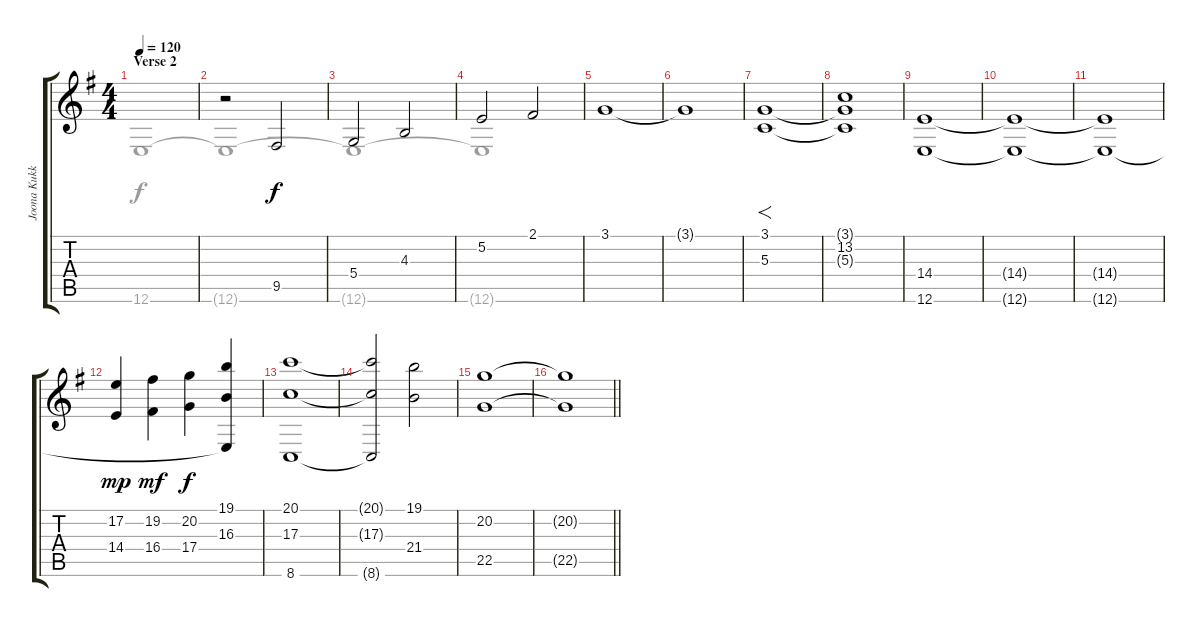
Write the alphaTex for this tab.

\track ("Joona Kukkola (strings pad)" "Joona Kukk") {instrument stringensemble1}
\staff {score tabs}
\tuning (E4 B3 G3 D3 A2 E2) {hide}
\voice
\ts (4 4)
\section ("" "Verse 2")
\tempo 120
\clef g2
\ks eminor
|
r.2 9.5.2 |
5.4.2 4.3.2 |
5.2.2 2.1.2 |
3.1.1 |
3.1{t}.1 |
(3.1 5.3).1{f} |
(3.1{t} 13.2 5.3{t}).1 |
(14.4 12.6).1 |
(14.4{t} 12.6{t}).1 |
(14.4{t} 12.6{t}).1 |
(17.2 14.4).4{dy mp} (19.2 16.4).4{dy mf} (20.2 17.4).4{dy f} (19.1 16.3 12.6{t}).4 |
(20.1 17.3 8.6).1 |
(20.1{t} 17.3{t} 8.6{t}).2 (19.1 21.4).2 |
(20.2 22.5).1 |
\barLineRight lightlight
(20.2{t} 22.5{t}).1
\voice
\clef g2
\ottava regular
\simile none
\ks eminor
12.6.1{dy f} |
12.6{t}.1 |
12.6{t}.1 |
12.6{t}.1 |
|
|
|
|
|
|
|
|
|
|
|
\barLineRight lightlight
